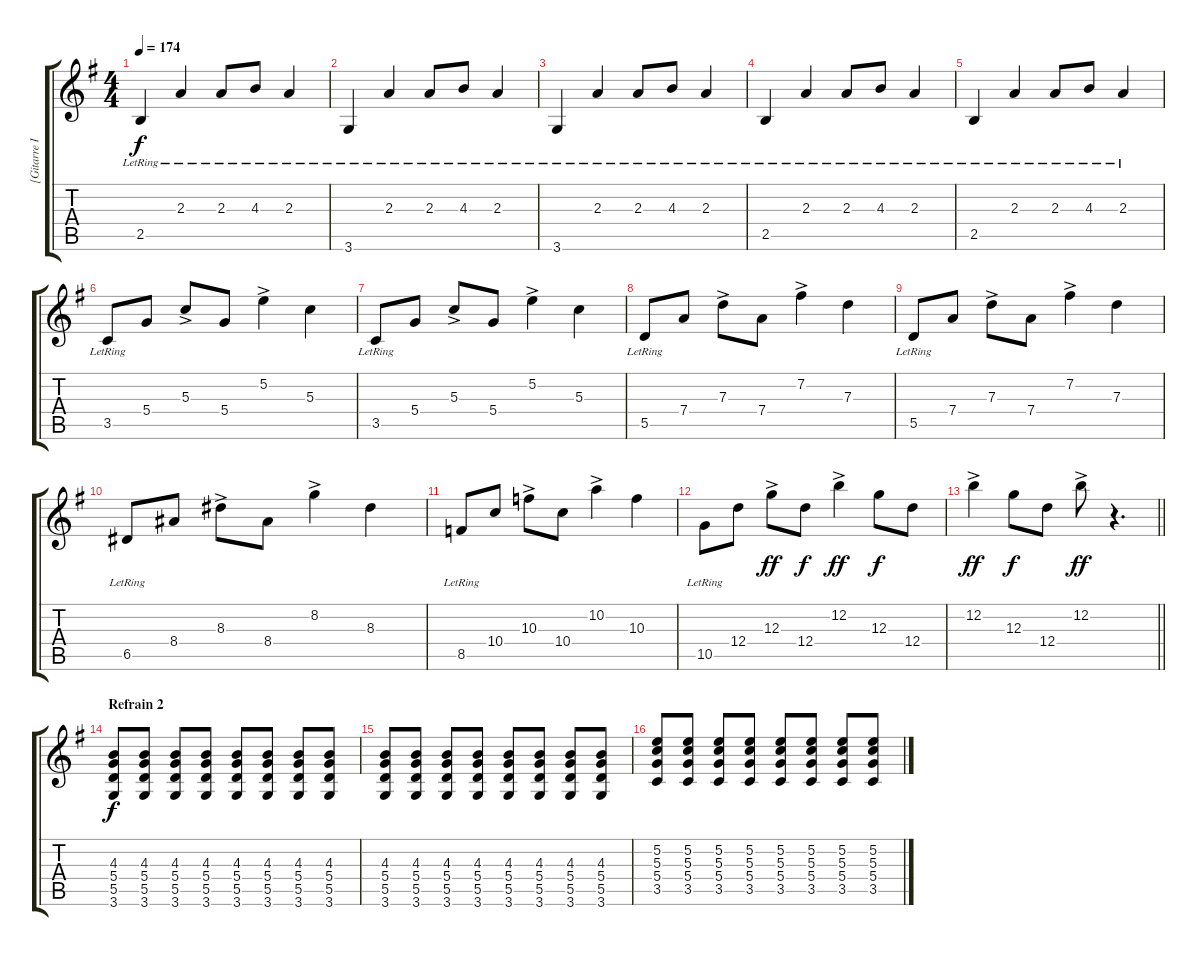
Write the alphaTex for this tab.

\track ("[Gitarre I]" "[Gitarre I") {instrument overdrivenguitar}
\staff {score tabs}
\tuning (E4 B3 G3 D3 A2 E2) {hide}
\ts (4 4)
\tempo 174
\clef g2
\ks g
2.5{lr}.4{dy f} 2.3{lr}.4 2.3{lr}.8 4.3{lr}.8 2.3{lr}.4 |
3.6{lr}.4 2.3{lr}.4 2.3{lr}.8 4.3{lr}.8 2.3{lr}.4 |
3.6{lr}.4 2.3{lr}.4 2.3{lr}.8 4.3{lr}.8 2.3{lr}.4 |
2.5{lr}.4 2.3{lr}.4 2.3{lr}.8 4.3{lr}.8 2.3{lr}.4 |
2.5{lr}.4 2.3{lr}.4 2.3{lr}.8 4.3{lr}.8 2.3{lr}.4 |
3.5{lr}.8 5.4.8 5.3{ac}.8 5.4.8 5.2{ac}.4 5.3.4 |
3.5{lr}.8 5.4.8 5.3{ac}.8 5.4.8 5.2{ac}.4 5.3.4 |
5.5{lr}.8 7.4.8 7.3{ac}.8 7.4.8 7.2{ac}.4 7.3.4 |
5.5{lr}.8 7.4.8 7.3{ac}.8 7.4.8 7.2{ac}.4 7.3.4 |
6.5{lr}.8 8.4.8 8.3{ac}.8 8.4.8 8.2{ac}.4 8.3.4 |
8.5{lr}.8 10.4.8 10.3{ac}.8 10.4.8 10.2{ac}.4 10.3.4 |
10.5{lr}.8 12.4.8 12.3{ac}.8{dy ff} 12.4.8{dy f} 12.2{ac}.4{dy ff} 12.3.8{dy f} 12.4.8 |
\barLineRight lightlight
12.2{ac}.4{dy ff} 12.3.8{dy f} 12.4.8 12.2{ac}.8{dy ff} r.4{d} |
\section ("" "Refrain 2")
(4.3 5.4 5.5 3.6).8{dy f volume 12 instrument overdrivenguitar} (4.3 5.4 5.5 3.6).8 (4.3 5.4 5.5 3.6).8 (4.3 5.4 5.5 3.6).8 (4.3 5.4 5.5 3.6).8 (4.3 5.4 5.5 3.6).8 (4.3 5.4 5.5 3.6).8 (4.3 5.4 5.5 3.6).8 |
(4.3 5.4 5.5 3.6).8 (4.3 5.4 5.5 3.6).8 (4.3 5.4 5.5 3.6).8 (4.3 5.4 5.5 3.6).8 (4.3 5.4 5.5 3.6).8 (4.3 5.4 5.5 3.6).8 (4.3 5.4 5.5 3.6).8 (4.3 5.4 5.5 3.6).8 |
(5.2 5.3 5.4 3.5).8 (5.2 5.3 5.4 3.5).8 (5.2 5.3 5.4 3.5).8 (5.2 5.3 5.4 3.5).8 (5.2 5.3 5.4 3.5).8 (5.2 5.3 5.4 3.5).8 (5.2 5.3 5.4 3.5).8 (5.2 5.3 5.4 3.5).8
